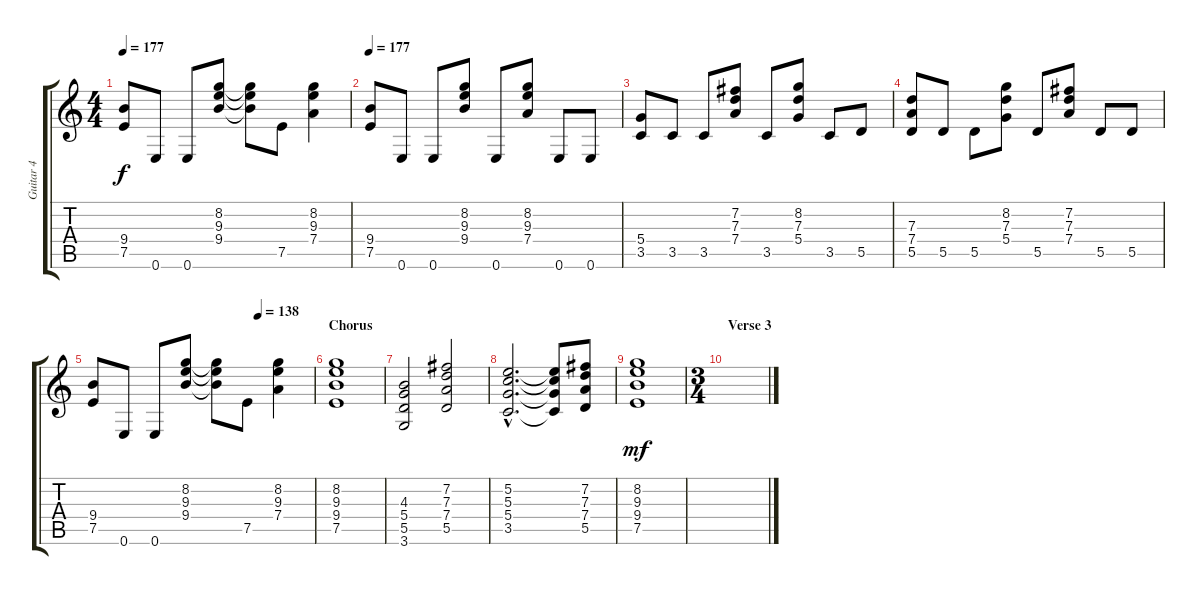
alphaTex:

\track ("Guitar 4" "Guitar 4") {instrument distortionguitar}
\staff {score tabs}
\tuning (E4 B3 G3 D3 A2 E2) {hide}
\ts (4 4)
\tempo 177
\clef g2
\ks c
(9.4 7.5).8{dy f} 0.6.8 0.6.8 (8.2 9.3 9.4).8 (8.2{t} 9.3{t} 9.4{t}).8 7.5.8 (8.2 9.3 7.4).4 |
\tempo 177
(9.4 7.5).8 0.6.8 0.6.8 (8.2 9.3 9.4).8 0.6.8 (8.2 9.3 7.4).8 0.6.8 0.6.8 |
(5.4 3.5).8 3.5.8 3.5.8 (7.2 7.3 7.4).8 3.5.8 (8.2 7.3 5.4).8 3.5.8 5.5.8 |
(7.3 7.4 5.5).8 5.5.8 5.5.8 (8.2 7.3 5.4).8 5.5.8 (7.2 7.3 7.4).8 5.5.8 5.5.8 |
\tempo (138 0.75)
(9.4 7.5).8 0.6.8 0.6.8 (8.2 9.3 9.4).8 (8.2{t} 9.3{t} 9.4{t}).8 7.5.8 (8.2 9.3 7.4).4 |
\section ("" "Chorus")
(8.2 9.3 9.4 7.5).1 |
(4.3 5.4 5.5 3.6).2 (7.2 7.3 7.4 5.5).2 |
(5.2{hac} 5.3{hac} 5.4{hac} 3.5{hac}).2{d} (5.2{t} 5.3{t} 5.4{t} 3.5{t}).8 (7.2 7.3 7.4 5.5).8 |
(8.2 9.3 9.4 7.5).1{dy mf} |
\ts (3 4)
\section ("" "Verse 3")
